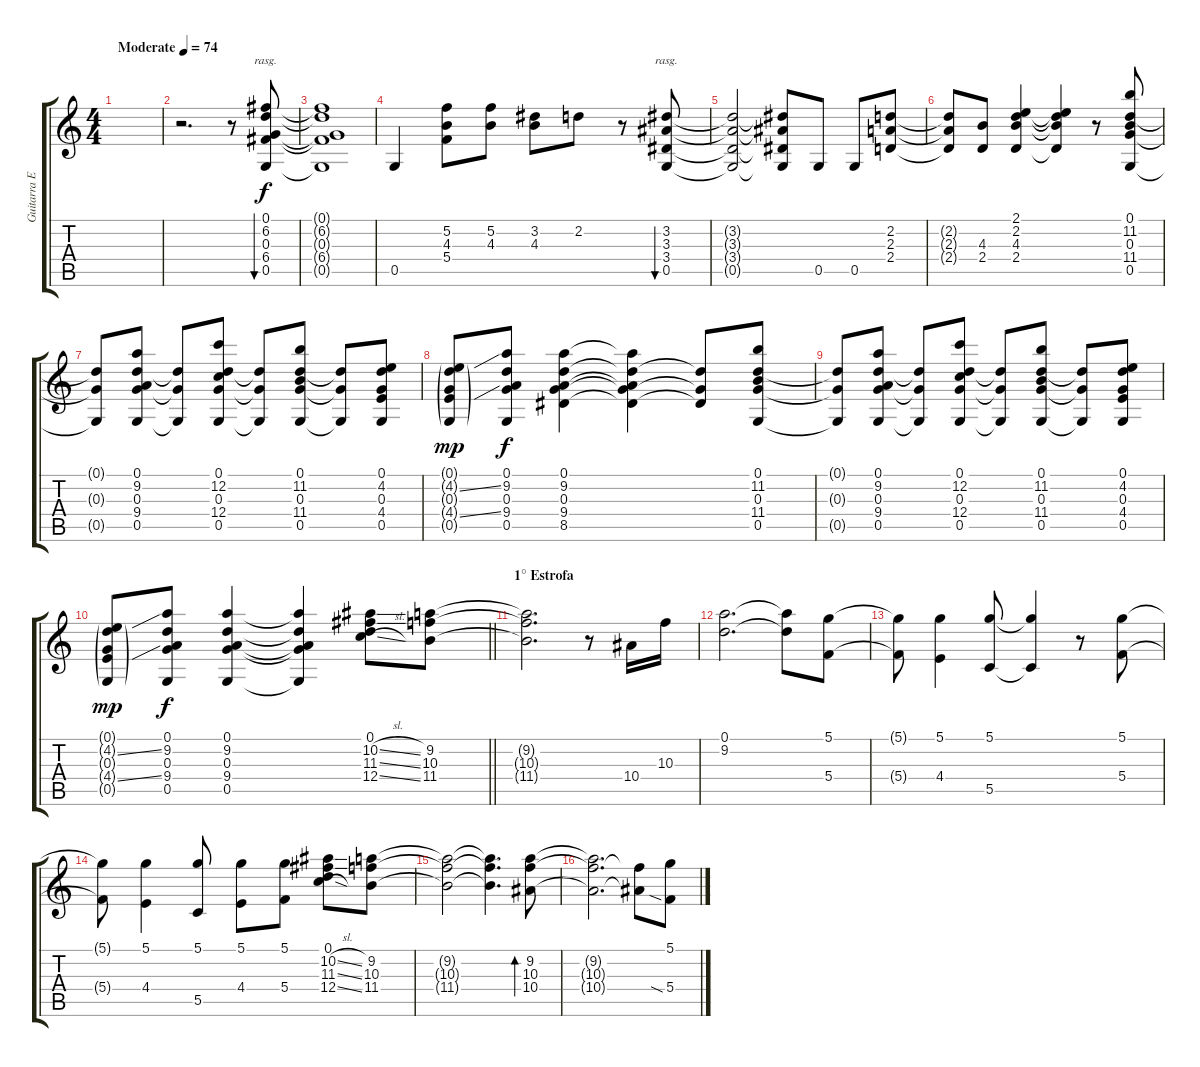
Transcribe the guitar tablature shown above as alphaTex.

\track ("Guitarra Electrica" "Guitarra E") {instrument electricguitarjazz}
\staff {score tabs}
\tuning (D4 C4 G3 C3 G2 D2) {hide}
\ts (4 4)
\tempo (74 "Moderate")
\clef g2
\ks c
|
r.2{d} r.8 (0.1 6.2 0.3 6.4 0.5).8{bu 240 rasg ii} |
(0.1{t} 6.2{t} 0.3{t} 6.4{t} 0.5{t}).1 |
0.5.4 (5.2 4.3 5.4).8 (5.2 4.3).8 (3.2 4.3).8 2.2.8 r.8 (3.2 3.3 3.4 0.5).8{bu 240 rasg ii} |
(3.2{t} 3.3{t} 3.4{t} 0.5{t}).2 (3.2{t} 3.3{t} 3.4{t} 0.5{t}).8 0.5.8 0.5.8 (2.2 2.3 2.4).8 |
(2.2{t} 2.3{t} 2.4{t}).8 (4.3 2.4).8 (2.1 2.2 4.3 2.4).4 (2.1{t} 2.2{t} 4.3{t} 2.4{t}).4 r.8 (0.1 11.2 0.3 11.4 0.5).8 |
(0.1{t} 0.3{t} 0.5{t}).8 (0.1 9.2 0.3 9.4 0.5).8 (0.1{t} 0.3{t} 0.5{t}).8 (0.1 12.2 0.3 12.4 0.5).8 (0.1{t} 0.3{t} 0.5{t}).8 (0.1 11.2 0.3 11.4 0.5).8 (0.1{t} 0.3{t} 0.5{t}).8 (0.1 4.2 0.3 4.4 0.5).8 |
(0.1{g} 4.2{ss g} 0.3{g} 4.4{ss g} 0.5{g}).8{dy mp} (0.1 9.2 0.3 9.4 0.5).8{dy f} (0.1 9.2 0.3 9.4 8.5).4 (0.1{t} 9.2{t} 0.3{t} 9.4{t} 8.5{t}).4 (0.1{t} 0.3{t} 8.5{t}).8 (0.1 11.2 0.3 11.4 0.5).8 |
(0.1{t} 0.3{t} 0.5{t}).8 (0.1 9.2 0.3 9.4 0.5).8 (0.1{t} 0.3{t} 0.5{t}).8 (0.1 12.2 0.3 12.4 0.5).8 (0.1{t} 0.3{t} 0.5{t}).8 (0.1 11.2 0.3 11.4 0.5).8 (0.1{t} 0.3{t} 0.5{t}).8 (0.1 4.2 0.3 4.4 0.5).8 |
\barLineRight lightlight
(0.1{g} 4.2{ss g} 0.3{g} 4.4{ss g} 0.5{g}).8{dy mp} (0.1 9.2 0.3 9.4 0.5).8{dy f} (0.1 9.2 0.3 9.4 0.5).4 (0.1{t} 9.2{t} 0.3{t} 9.4{t} 0.5{t}).4 (0.1 10.2{sl} 11.3{sl} 12.4{sl}).8 (9.2 10.3 11.4).8 |
\section ("" "1° Estrofa")
(9.2{t} 10.3{t} 11.4{t}).2{d} r.8 10.4.16 10.3.16 |
(0.1 9.2).2{d} (0.1{t} 9.2{t}).8 (5.1 5.4).8 |
(5.1{t} 5.4{t}).8 (5.1 4.4).4 (5.1 5.5).8 (5.1{t} 5.5{t}).4 r.8 (5.1 5.4).8 |
(5.1{t} 5.4{t}).8 (5.1 4.4).4 (5.1 5.5).8 (5.1 4.4).8 (5.1 5.4).8 (0.1 10.2{sl} 11.3{sl} 12.4{sl}).8 (9.2 10.3 11.4).8 |
(9.2{t} 10.3{t} 11.4{t}).2 (9.2{t} 10.3{t} 11.4{t}).4{d} (9.2 10.3 10.4).8{bd 120} |
(9.2{t} 10.3{t} 10.4{t}).2{d} (10.3{t} 10.4{t}).8 (5.1 5.4{sia}).8
